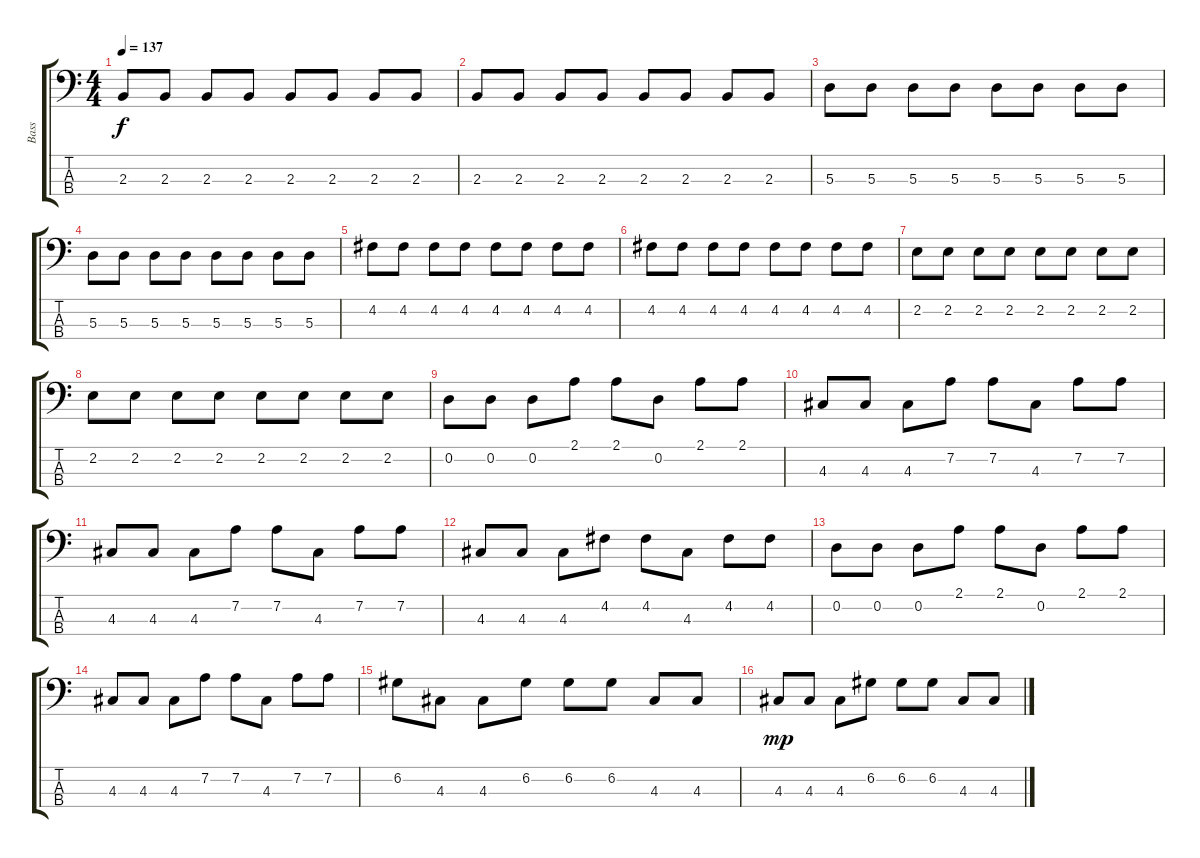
\track ("Bass" "Bass") {instrument electricbassfinger}
\staff {score tabs}
\tuning (G2 D2 A1 E1) {hide}
\ts (4 4)
\tempo 137
\clef f4
\ks c
2.3.8{dy f} 2.3.8 2.3.8 2.3.8 2.3.8 2.3.8 2.3.8 2.3.8 |
2.3.8 2.3.8 2.3.8 2.3.8 2.3.8 2.3.8 2.3.8 2.3.8 |
5.3.8 5.3.8 5.3.8 5.3.8 5.3.8 5.3.8 5.3.8 5.3.8 |
5.3.8 5.3.8 5.3.8 5.3.8 5.3.8 5.3.8 5.3.8 5.3.8 |
4.2.8 4.2.8 4.2.8 4.2.8 4.2.8 4.2.8 4.2.8 4.2.8 |
4.2.8 4.2.8 4.2.8 4.2.8 4.2.8 4.2.8 4.2.8 4.2.8 |
2.2.8 2.2.8 2.2.8 2.2.8 2.2.8 2.2.8 2.2.8 2.2.8 |
2.2.8 2.2.8 2.2.8 2.2.8 2.2.8 2.2.8 2.2.8 2.2.8 |
0.2.8 0.2.8 0.2.8 2.1.8 2.1.8 0.2.8 2.1.8 2.1.8 |
4.3.8 4.3.8 4.3.8 7.2.8 7.2.8 4.3.8 7.2.8 7.2.8 |
4.3.8 4.3.8 4.3.8 7.2.8 7.2.8 4.3.8 7.2.8 7.2.8 |
4.3.8 4.3.8 4.3.8 4.2.8 4.2.8 4.3.8 4.2.8 4.2.8 |
0.2.8 0.2.8 0.2.8 2.1.8 2.1.8 0.2.8 2.1.8 2.1.8 |
4.3.8 4.3.8 4.3.8 7.2.8 7.2.8 4.3.8 7.2.8 7.2.8 |
6.2.8 4.3.8 4.3.8 6.2.8 6.2.8 6.2.8 4.3.8 4.3.8 |
4.3.8{dy mp} 4.3.8 4.3.8 6.2.8 6.2.8 6.2.8 4.3.8 4.3.8
